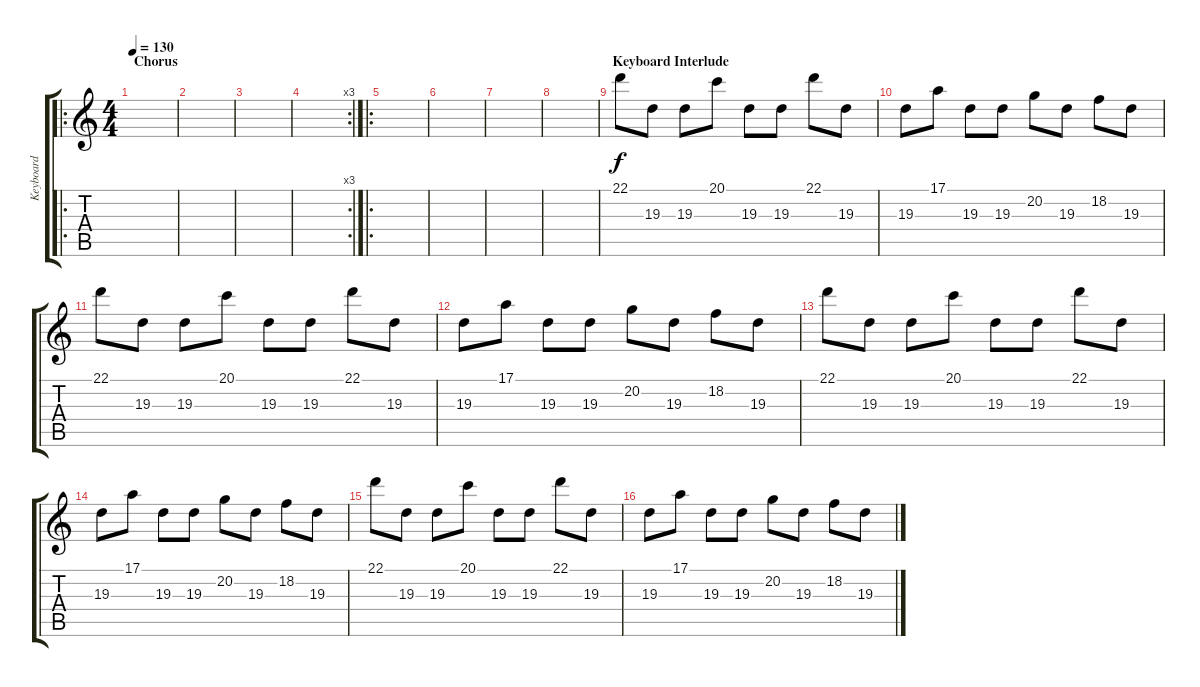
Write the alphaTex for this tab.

\track ("Keyboard" "Keyboard") {instrument acousticgrandpiano}
\staff {score tabs}
\tuning (E4 B3 G3 D3 A2 E2) {hide}
\ro
\ts (4 4)
\section ("" "Chorus")
\tempo 130
\clef g2
\ks c
|
|
|
\rc 3
|
\ro
|
|
|
|
\section ("" "Keyboard Interlude")
22.1.8 19.3.8 19.3.8 20.1.8 19.3.8 19.3.8 22.1.8 19.3.8 |
19.3.8 17.1.8 19.3.8 19.3.8 20.2.8 19.3.8 18.2.8 19.3.8 |
22.1.8 19.3.8 19.3.8 20.1.8 19.3.8 19.3.8 22.1.8 19.3.8 |
19.3.8 17.1.8 19.3.8 19.3.8 20.2.8 19.3.8 18.2.8 19.3.8 |
22.1.8 19.3.8 19.3.8 20.1.8 19.3.8 19.3.8 22.1.8 19.3.8 |
19.3.8 17.1.8 19.3.8 19.3.8 20.2.8 19.3.8 18.2.8 19.3.8 |
22.1.8 19.3.8 19.3.8 20.1.8 19.3.8 19.3.8 22.1.8 19.3.8 |
19.3.8 17.1.8 19.3.8 19.3.8 20.2.8 19.3.8 18.2.8 19.3.8
